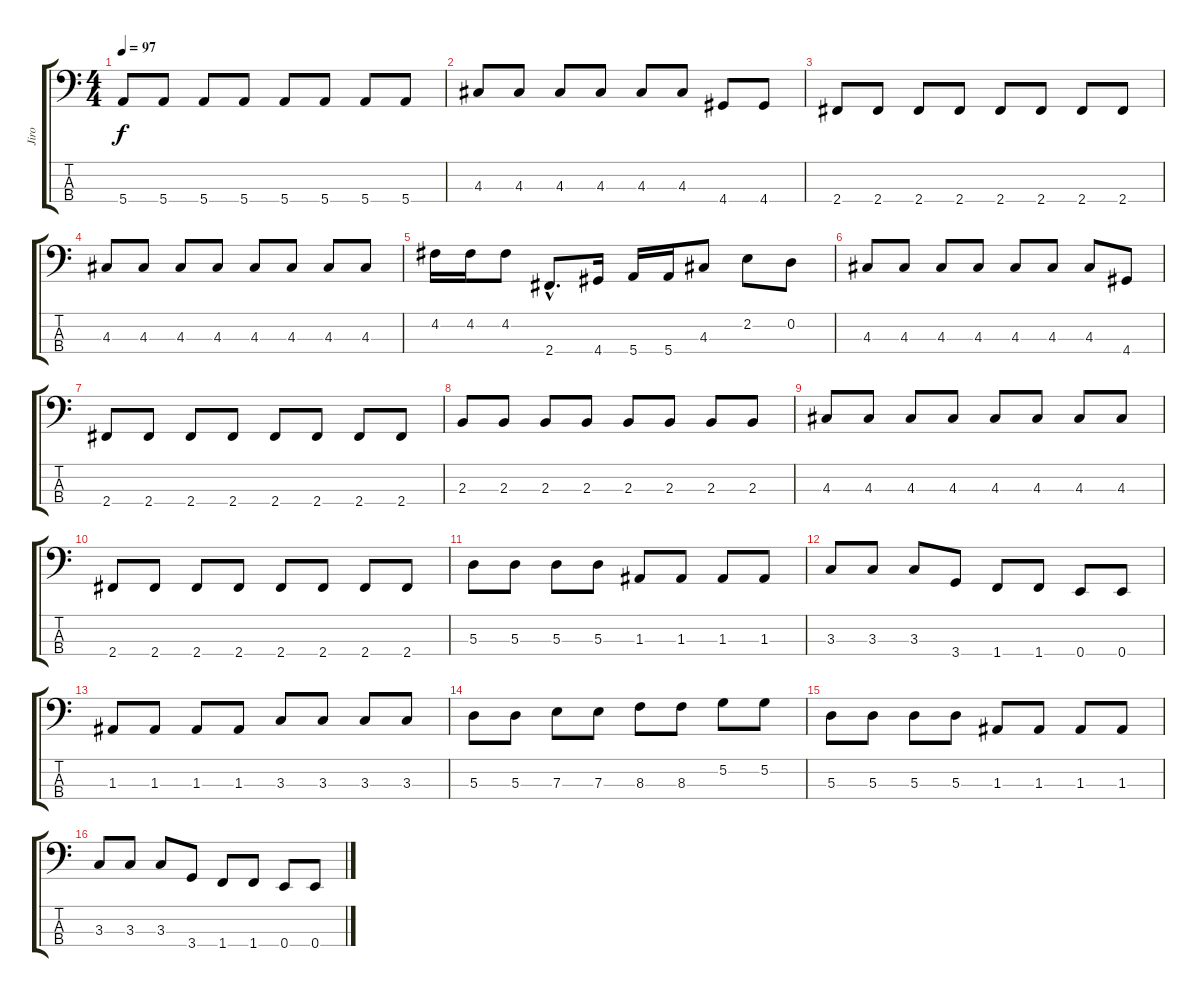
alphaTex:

\track ("Jiro" "Jiro") {instrument electricbasspick}
\staff {score tabs}
\tuning (G2 D2 A1 E1) {hide}
\ts (4 4)
\tempo 97
\clef f4
\ks c
5.4.8{dy f} 5.4.8 5.4.8 5.4.8 5.4.8 5.4.8 5.4.8 5.4.8 |
4.3.8 4.3.8 4.3.8 4.3.8 4.3.8 4.3.8 4.4.8 4.4.8 |
2.4.8 2.4.8 2.4.8 2.4.8 2.4.8 2.4.8 2.4.8 2.4.8 |
4.3.8 4.3.8 4.3.8 4.3.8 4.3.8 4.3.8 4.3.8 4.3.8 |
4.2.16 4.2.16 4.2.8 2.4{hac}.8{d} 4.4.16 5.4.16 5.4.16 4.3.8 2.2.8 0.2.8 |
4.3.8 4.3.8 4.3.8 4.3.8 4.3.8 4.3.8 4.3.8 4.4.8 |
2.4.8 2.4.8 2.4.8 2.4.8 2.4.8 2.4.8 2.4.8 2.4.8 |
2.3.8 2.3.8 2.3.8 2.3.8 2.3.8 2.3.8 2.3.8 2.3.8 |
4.3.8 4.3.8 4.3.8 4.3.8 4.3.8 4.3.8 4.3.8 4.3.8 |
2.4.8 2.4.8 2.4.8 2.4.8 2.4.8 2.4.8 2.4.8 2.4.8 |
5.3.8 5.3.8 5.3.8 5.3.8 1.3.8 1.3.8 1.3.8 1.3.8 |
3.3.8 3.3.8 3.3.8 3.4.8 1.4.8 1.4.8 0.4.8 0.4.8 |
1.3.8 1.3.8 1.3.8 1.3.8 3.3.8 3.3.8 3.3.8 3.3.8 |
5.3.8 5.3.8 7.3.8 7.3.8 8.3.8 8.3.8 5.2.8 5.2.8 |
5.3.8 5.3.8 5.3.8 5.3.8 1.3.8 1.3.8 1.3.8 1.3.8 |
3.3.8 3.3.8 3.3.8 3.4.8 1.4.8 1.4.8 0.4.8 0.4.8
